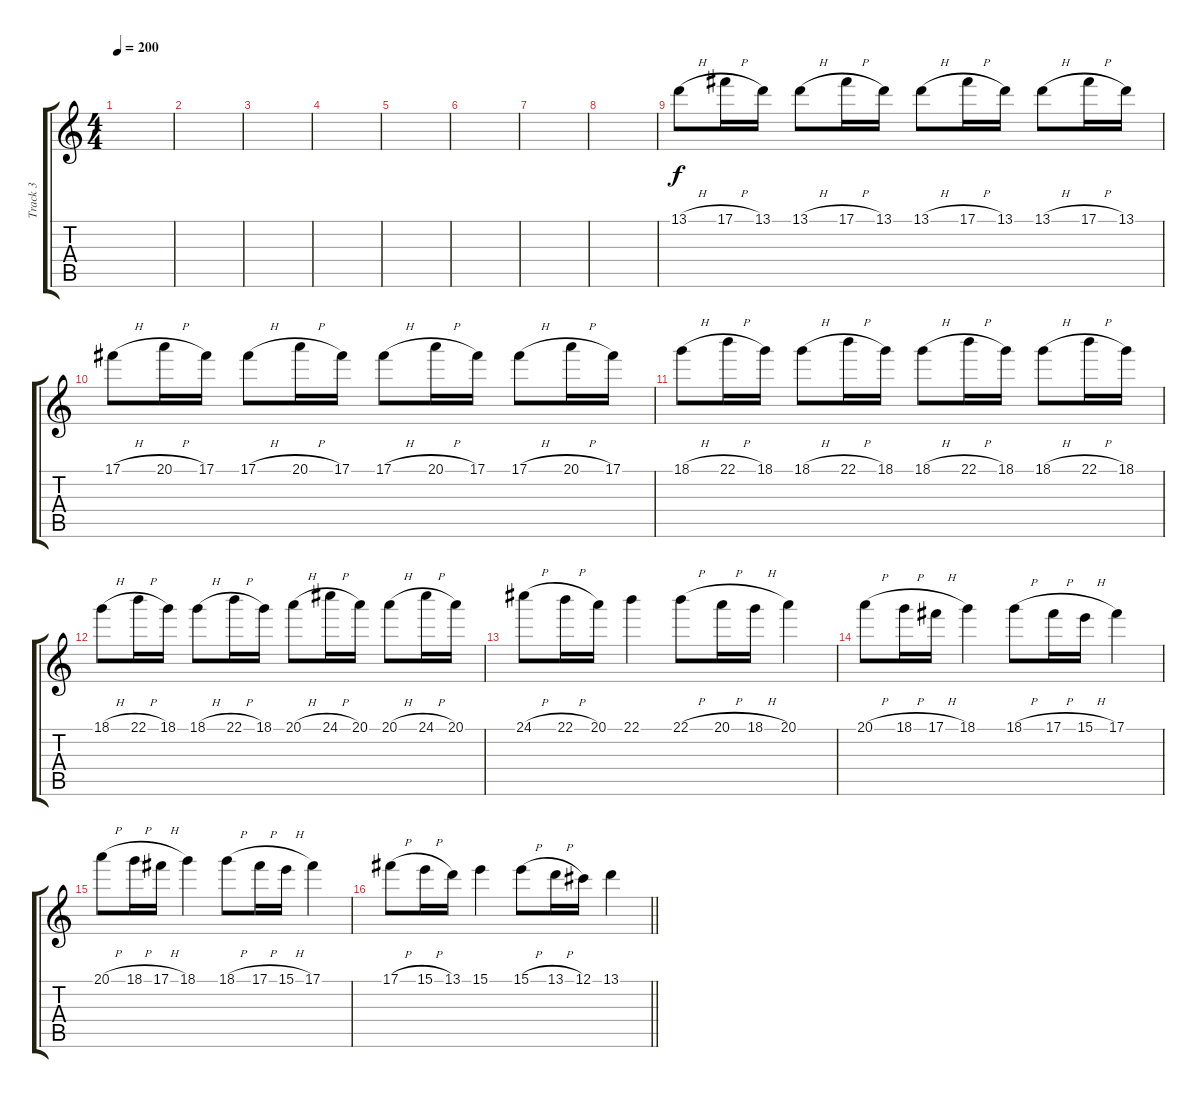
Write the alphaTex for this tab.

\track ("Track 3" "Track 3") {instrument overdrivenguitar}
\staff {score tabs}
\tuning (Db4 Ab3 E3 B2 Gb2 B1) {hide}
\ts (4 4)
\tempo 200
\clef g2
\ks c
|
|
|
|
|
|
|
|
13.1{h}.8 17.1{h}.16 13.1.16 13.1{h}.8 17.1{h}.16 13.1.16 13.1{h}.8 17.1{h}.16 13.1.16 13.1{h}.8 17.1{h}.16 13.1.16 |
17.1{h}.8 20.1{h}.16 17.1.16 17.1{h}.8 20.1{h}.16 17.1.16 17.1{h}.8 20.1{h}.16 17.1.16 17.1{h}.8 20.1{h}.16 17.1.16 |
18.1{h}.8 22.1{h}.16 18.1.16 18.1{h}.8 22.1{h}.16 18.1.16 18.1{h}.8 22.1{h}.16 18.1.16 18.1{h}.8 22.1{h}.16 18.1.16 |
18.1{h}.8 22.1{h}.16 18.1.16 18.1{h}.8 22.1{h}.16 18.1.16 20.1{h}.8 24.1{h}.16 20.1.16 20.1{h}.8 24.1{h}.16 20.1.16 |
24.1{h}.8 22.1{h}.16 20.1.16 22.1.4 22.1{h}.8 20.1{h}.16 18.1{h}.16 20.1.4 |
20.1{h}.8 18.1{h}.16 17.1{h}.16 18.1.4 18.1{h}.8 17.1{h}.16 15.1{h}.16 17.1.4 |
20.1{h}.8 18.1{h}.16 17.1{h}.16 18.1.4 18.1{h}.8 17.1{h}.16 15.1{h}.16 17.1.4 |
\barLineRight lightlight
17.1{h}.8 15.1{h}.16 13.1.16 15.1.4 15.1{h}.8 13.1{h}.16 12.1.16 13.1.4
